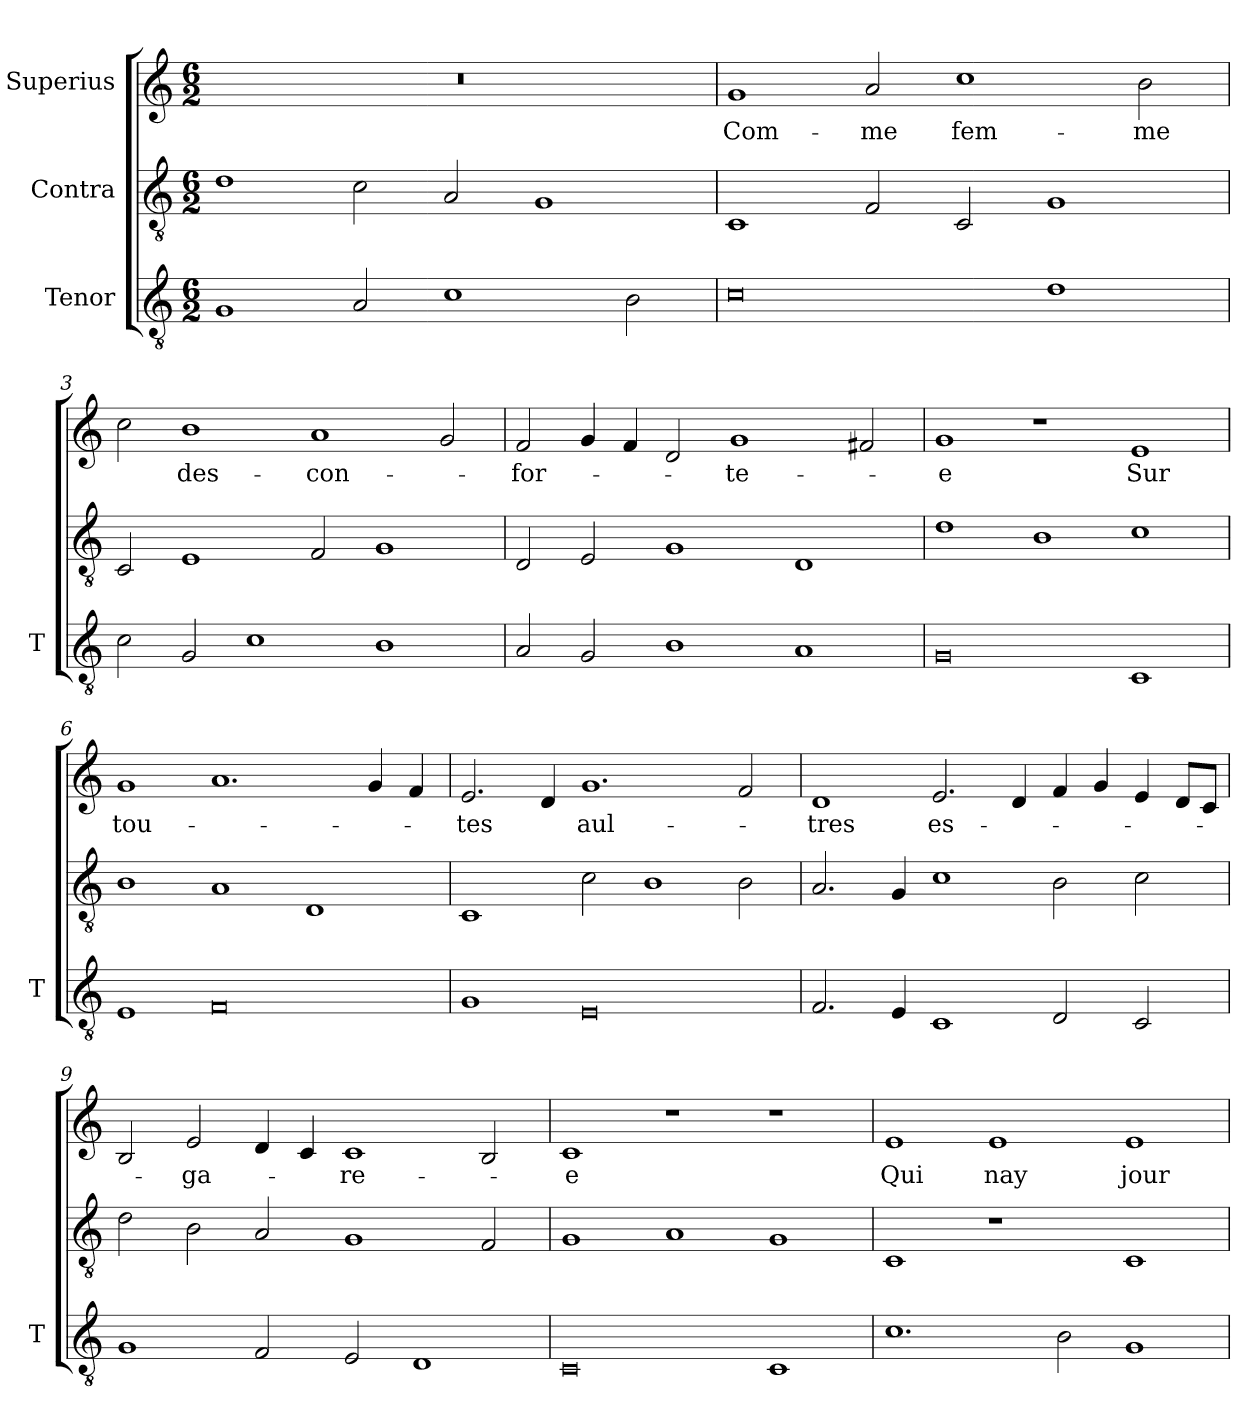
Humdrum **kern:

**kern	**kern	**kern	**text
*part3	*part2	*part1	*part1
*staff3	*staff2	*staff1	*staff1
*I"Tenor	*I"Contra	*I"Superius	*
*I'T	*	*	*
*clefGv2	*clefGv2	*clefG2	*
*M6/2	*M6/2	*M6/2	*
=1	=1	=1	=1
1G	1d	0.r	.
2A	2c	.	.
1c	2A	.	.
.	1G	.	.
2B	.	.	.
=2	=2	=2	=2
0c	1C	1g	Com-
.	2F	2a	-me
.	2C	1cc	fem-
1d	1G	.	.
.	.	2b	-me
=3	=3	=3	=3
2c	2C	2cc	.
2G	1E	1b	des-
1c	.	.	.
.	2F	1a	-con-
1B	1G	.	.
.	.	2g	.
=4	=4	=4	=4
2A	2D	2f	-for-
2G	2E	4g	.
.	.	4f	.
1B	1G	2d	.
.	.	1g	-te-
1A	1D	.	.
.	.	2f#X	.
=5	=5	=5	=5
0G	1d	1g	-e
.	1B	1r	.
1C	1c	1e	-Sur
=6	=6	=6	=6
1E	1B	1g	tou-
0F	1A	1.a	.
.	1D	.	.
.	.	4g	.
.	.	4f	.
=7	=7	=7	=7
1G	1C	2.e	-tes
.	.	4d	.
0E	2c	1.g	aul-
.	1B	.	.
.	2B	2f	.
=8	=8	=8	=8
2.F	2.A	1d	-tres
4E	4G	.	.
1C	1c	2.e	es-
.	.	4d	.
2D	2B	4f	.
.	.	4g	.
2C	2c	4e	.
.	.	8d/L	.
.	.	8c/J	.
=9	=9	=9	=9
1G	2d	2B	.
.	2B	2e	-ga-
2F	2A	4d	.
.	.	4c	.
2E	1G	1c	-re-
1D	.	.	.
.	2F	2B	.
=10	=10	=10	=10
0C	1G	1c	-e
.	1A	1r	.
1C	1G	1r	.
=11	=11	=11	=11
1.c	1C	1e	-Qui
.	1r	1e	-nay
2B	.	.	.
1G	1C	1e	-jour
=	=	=	=
*-	*-	*-	*-
